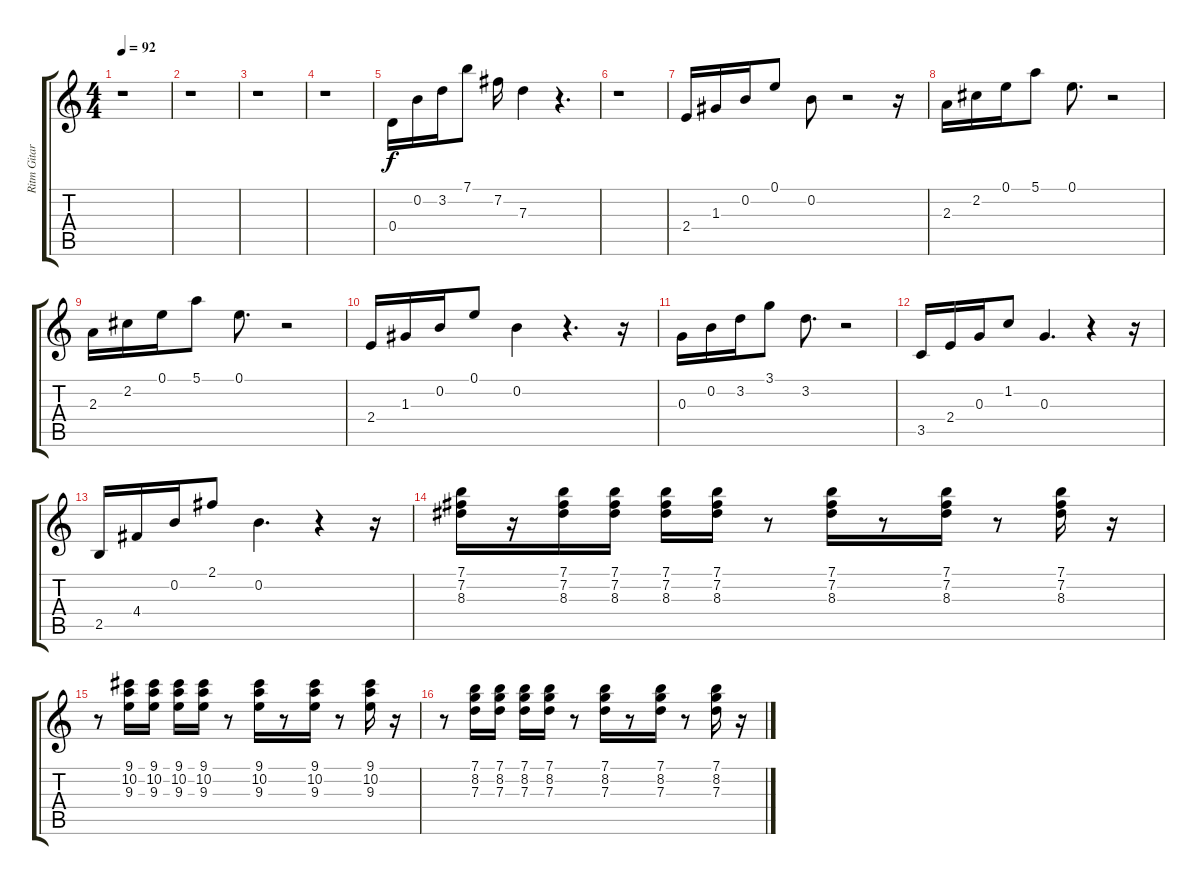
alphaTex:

\track ("Ritm Gitar" "Ritm Gitar") {instrument acousticguitarsteel}
\staff {score tabs}
\tuning (E4 B3 G3 D3 A2 E2) {hide}
\ts (4 4)
\tempo 92
\clef g2
\ks c
r.1{dy f} |
r.1 |
r.1 |
r.1 |
0.4.16 0.2.16 3.2.16 7.1.8 7.2.16 7.3.4 r.4{d} |
r.1 |
2.4.16 1.3.16 0.2.16 0.1.8 0.2.8 r.2 r.16 |
2.3.16 2.2.16 0.1.16 5.1.8 0.1.8{d} r.2 |
2.3.16 2.2.16 0.1.16 5.1.8 0.1.8{d} r.2 |
2.4.16 1.3.16 0.2.16 0.1.8 0.2.4 r.4{d} r.16 |
0.3.16 0.2.16 3.2.16 3.1.8 3.2.8{d} r.2 |
3.5.16 2.4.16 0.3.16 1.2.8 0.3.4{d} r.4 r.16 |
2.5.16 4.4.16 0.2.16 2.1.8 0.2.4{d} r.4 r.16 |
(7.1 7.2 8.3).16 r.16 (7.1 7.2 8.3).16 (7.1 7.2 8.3).16 (7.1 7.2 8.3).16 (7.1 7.2 8.3).16 r.8 (7.1 7.2 8.3).16 r.8 (7.1 7.2 8.3).16 r.8 (7.1 7.2 8.3).16 r.16 |
r.8 (9.1 10.2 9.3).16 (9.1 10.2 9.3).16 (9.1 10.2 9.3).16 (9.1 10.2 9.3).16 r.8 (9.1 10.2 9.3).16 r.8 (9.1 10.2 9.3).16 r.8 (9.1 10.2 9.3).16 r.16 |
r.8 (7.1 8.2 7.3).16 (7.1 8.2 7.3).16 (7.1 8.2 7.3).16 (7.1 8.2 7.3).16 r.8 (7.1 8.2 7.3).16 r.8 (7.1 8.2 7.3).16 r.8 (7.1 8.2 7.3).16 r.16
